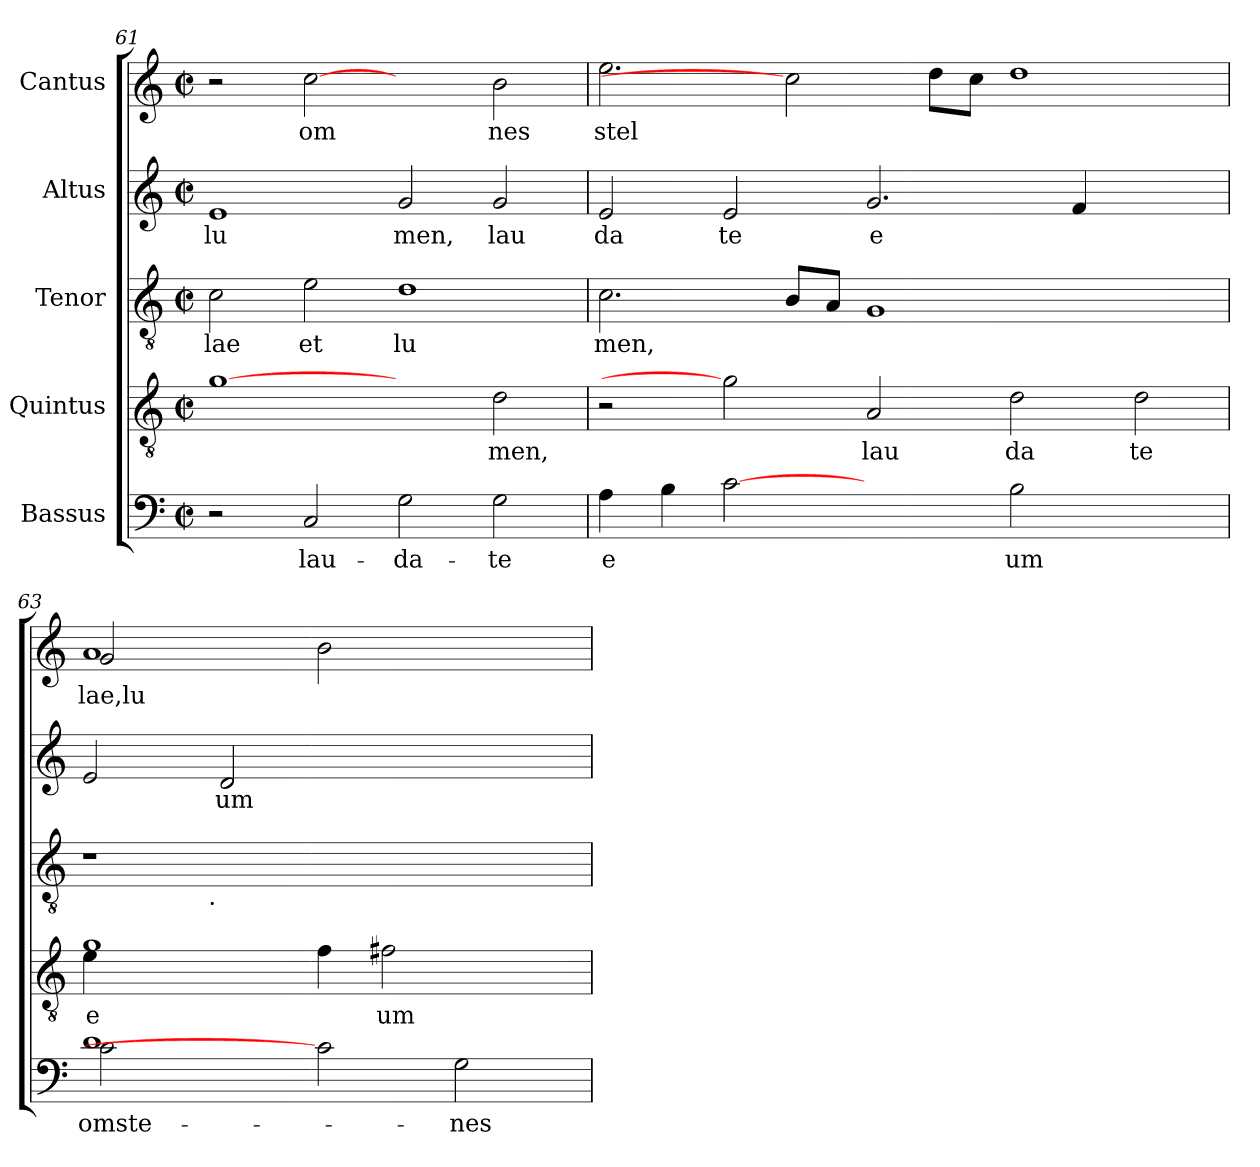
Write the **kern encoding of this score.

**kern	**text	**kern	**text	**kern	**text	**kern	**text	**kern	**text
*part5	*part5	*part4	*part4	*part3	*part3	*part2	*part2	*part1	*part1
*staff5	*staff5	*staff4	*staff4	*staff3	*staff3	*staff2	*staff2	*staff1	*staff1
*I"Bassus	*	*I"Quintus	*	*I"Tenor	*	*I"Altus	*	*I"Cantus	*
!!LO:PB:g=z
*clefF4	*	*clefGv2	*	*clefGv2	*	*clefG2	*	*clefG2	*
*k[]	*	*k[]	*	*k[]	*	*k[]	*	*k[]	*
*C:	*	*C:	*	*C:	*	*C:	*	*C:	*
*M2/2	*	*M2/2	*	*M2/2	*	*M2/2	*	*M2/2	*
*met(c|)	*	*met(c|)	*	*met(c|)	*	*met(c|)	*	*met(c|)	*
=61	=61	=61	=61	=61	=61	=61	=61	=61	=61
!	!	!	!LO:LY:b:cj	!	!LO:LY:b:cj	!	!LO:LY:b:cj	!	!
2r	.	[1g	--	2c\	-lae	1e	lu	2r	.
!	!LO:LY:b:cj	!	!	!	!LO:LY:b:cj	!	!	!	!LO:LY:b:cj
2C/	lau-	.	.	2e\	et	.	.	[2cc	om
!	!LO:LY:b:cj	!	!	!	!LO:LY:b:cj	!	!LO:LY:b:cj	!	!
2G\	-da-	2ryy	.	1d	lu	2g/	men,	2ryy	.
!	!LO:LY:b:cj	!	!LO:LY:b:cj	!	!	!	!LO:LY:b:cj	!	!LO:LY:b:cj
2G\	-te	2d\	-men,	.	.	2g/	lau	2b\	nes
=62	=62	=62	=62	=62	=62	=62	=62	=62	=62
!	!LO:LY:b:cj	!	!	!	!LO:LY:b:cj	!	!LO:LY:b:cj	!	!LO:LY:b:cj
4A\	e-	2r	.	2.c\	men,	2e/	da	2.ee\	stel
!	!LO:LY:b:cj	!	!	!	!	!	!	!	!
4B\	--	.	.	.	.	.	.	.	.
!	!LO:LY:b:cj	!	!	!	!	!	!LO:LY:b:cj	!	!
[2c	--	2g]	.	.	.	2e/	te	.	.
!	!	!	!	!	!LO:LY:b:cj	!	!	!	!
.	.	.	.	8B/L	.	.	.	2cc]	.
!	!	!	!	!	!LO:LY:b:cj	!	!	!	!
.	.	.	.	8A/J	.	.	.	.	.
!	!	!	!LO:LY:b:cj	!	!LO:LY:b:cj	!	!LO:LY:b:cj	!	!
2ryy	.	2A/	lau	1G	.	2.g/	e	.	.
!	!	!	!	!	!	!	!	!	!LO:LY:b:cj
.	.	.	.	.	.	.	.	8dd\L	.
!	!	!	!	!	!	!	!	!	!LO:LY:b:cj
.	.	.	.	.	.	.	.	8cc\J	.
!	!LO:LY:b:cj	!	!LO:LY:b:cj	!	!	!	!	!	!LO:LY:b:cj
2B\	-um	2d\	da	.	.	.	.	1dd	.
!	!	!	!	!	!	!	!LO:LY:b:cj	!	!
.	.	.	.	.	.	4f/	.	.	.
!	!	!	!LO:LY:b:cj	!	!	!	!	!	!
2ryy	.	2d\	te	2ryy	.	2ryy	.	.	.
=63	=63	=63	=63	=63	=63	=63	=63	=63	=63
*^	*	*	*	*	*	*	*	*	*
!	!	!LO:LY:b:cj	!	!LO:LY:b:cj	!	!	!	!LO:LY:b:cj	!	!LO:LY:b:cj
*	*	*	*^	*	*^	*	*	*	*^	*
1d	2c\	omste-	1g	4e\	e	1r	4ryy	.	2e/	.	1a	2g/	lae,lu
.	.	.	.	4ryy	.	.	8...ryy	.	.	.	.	.	.
!	!	!	!	!	!	!	!LO:TX:b:t=.	!	!	!	!	!	!
.	.	.	.	.	.	.	1ryy	.	.	.	.	.	.
!	!	!	!	!	!	!	!	!	!	!LO:LY:b:cj	!	!	!
.	1.ryy	.	.	1.ryy	.	.	.	.	2d/	um	.	2ryy	.
!	!	!	!	!	!LO:LY:b:cj	!	!	!	!	!	!	!	!LO:LY:b:cj
2c]	.	.	4f\	.	.	1ryy	.	.	1ryy	.	2b\	1ryy	.
!	!	!	!	!	!LO:LY:b:cj	!	!	!	!	!	!	!	!
.	.	.	2f#X\	.	um	.	.	.	.	.	.	.	.
.	.	.	.	.	.	.	2ryy	.	.	.	.	.	.
!	!	!LO:LY:b:cj	!	!	!	!	!	!	!	!	!	!	!
2G\	.	-nes	.	.	.	.	.	.	.	.	2ryy	.	.
.	.	.	4ryy	.	.	.	.	.	.	.	.	.	.
.	.	.	.	.	.	.	64ryy	.	.	.	.	.	.
*v	*v	*	*	*	*	*v	*v	*	*	*	*v	*v	*
*	*	*v	*v	*	*	*	*	*	*	*
=	=	=	=	=	=	=	=	=	=
*-	*-	*-	*-	*-	*-	*-	*-	*-	*-
